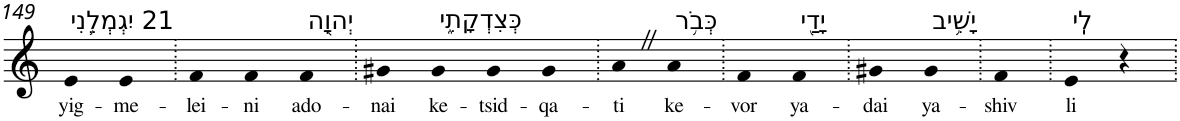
**kern	**text
*part1	*part1
*staff1	*staff1
*I"Piano	*
*I'Pno	*
!!LO:PB:g=z
*clefG2	*
*k[]	*
=149	=149
!LO:TX:a:t=21 יִגְמְלֵ֥נִי	!
!	!LO:LY:b
4e	yig-
!	!LO:LY:b
4e	-me-
=150.	=150.
!	!LO:LY:b
4f	-lei-
!	!LO:LY:b
4f	-ni
!LO:TX:a:t=יְהוָ֖ה	!
!	!LO:LY:b
4f	ado-
=151.	=151.
!	!LO:LY:b
4g#X	-nai
!LO:TX:a:t=כְּצִדְקָתִ֑י	!
!	!LO:LY:b
4g#	ke-
!	!LO:LY:b
4g#	-tsid-
!	!LO:LY:b
4g#	-qa-
=152.	=152.
!	!LO:LY:b
4aZ	-ti
!LO:TX:a:t=כְּבֹ֥ר	!
!	!LO:LY:b
4a	ke-
=153.	=153.
!	!LO:LY:b
4f	-vor
!LO:TX:a:t=יָדַ֖י	!
!	!LO:LY:b
4f	ya-
=154.	=154.
!	!LO:LY:b
4g#X	-dai
!LO:TX:a:t=יָשִׁ֥יב	!
!	!LO:LY:b
4g#	ya-
=155.	=155.
!	!LO:LY:b
4f	-shiv
=156.	=156.
!LO:TX:a:t=לִֽי	!
!	!LO:LY:b
4e	li
4r	.
=.	=.
*-	*-
